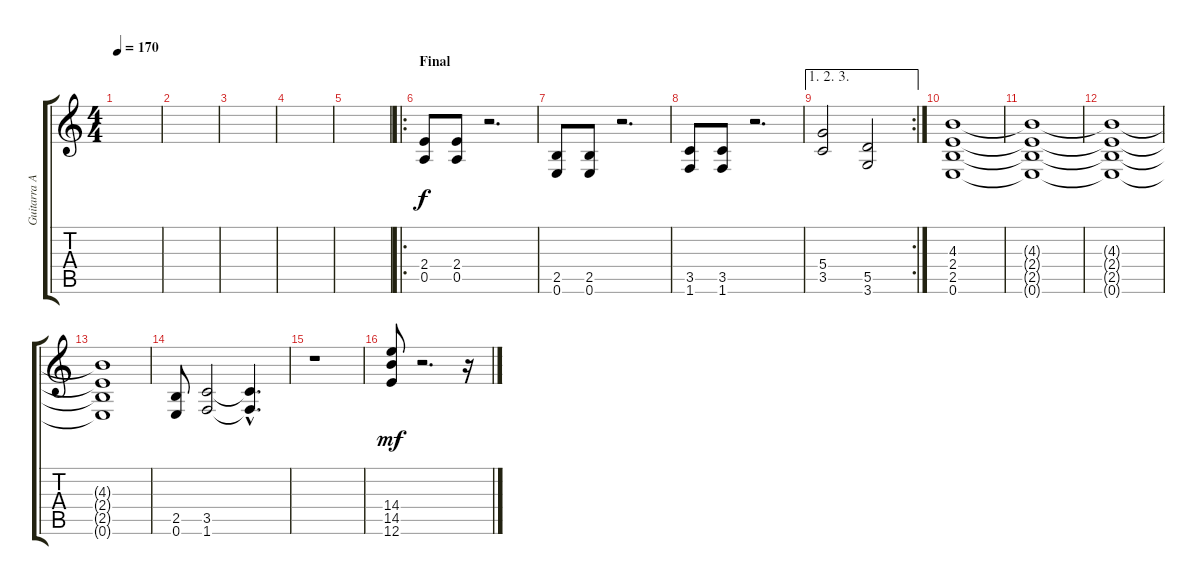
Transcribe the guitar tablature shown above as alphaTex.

\track ("Guitarra Acompañamiento Final" "Guitarra A") {instrument overdrivenguitar}
\staff {score tabs}
\tuning (E4 B3 G3 D3 A2 E2) {hide}
\ts (4 4)
\tempo 170
\clef g2
\ks c
|
|
|
|
|
\ro
\section ("" "Final")
(2.4 0.5).8 (2.4 0.5).8 r.2{d} |
(2.5 0.6).8 (2.5 0.6).8 r.2{d} |
(3.5 1.6).8 (3.5 1.6).8 r.2{d} |
\ae (1 2 3)
\rc 2
(5.4 3.5).2 (5.5 3.6).2 |
(4.3 2.4 2.5 0.6).1 |
(4.3{t} 2.4{t} 2.5{t} 0.6{t}).1 |
(4.3{t} 2.4{t} 2.5{t} 0.6{t}).1 |
(4.3{t} 2.4{t} 2.5{t} 0.6{t}).1 |
(2.5 0.6).8 (3.5 1.6).2 (3.5{hac t} 1.6{hac t}).4{d} |
r.1 |
(14.4 14.5 12.6).8{dy mf} r.2{d} r.16
